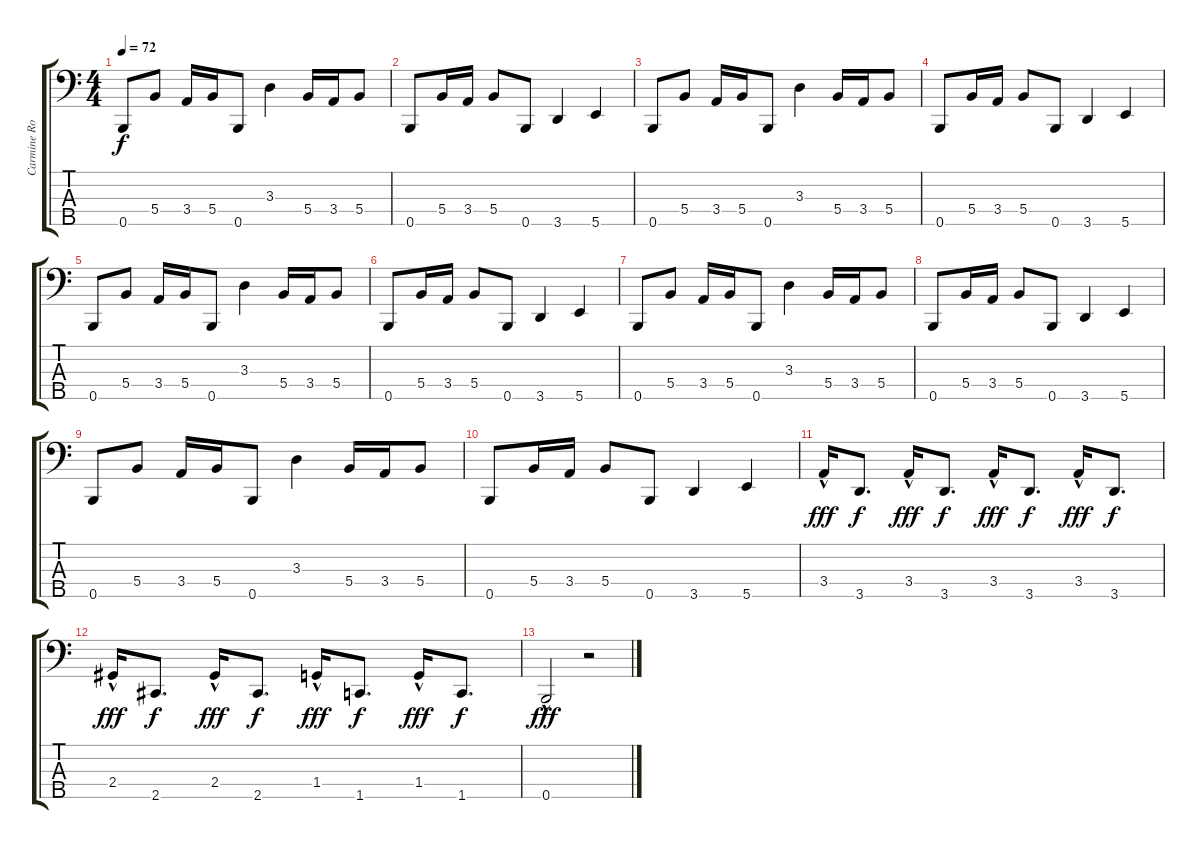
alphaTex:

\track ("Carmine Rojas" "Carmine Ro") {instrument electricbassfinger}
\staff {score tabs}
\tuning (G2 E2 B1 Gb1 B0) {hide}
\ts (4 4)
\tempo 72
\clef f4
\ks c
0.5.8{dy f} 5.4.8 3.4.16 5.4.16 0.5.8 3.3.4 5.4.16 3.4.16 5.4.8 |
0.5.8 5.4.16 3.4.16 5.4.8 0.5.8 3.5.4 5.5.4 |
0.5.8 5.4.8 3.4.16 5.4.16 0.5.8 3.3.4 5.4.16 3.4.16 5.4.8 |
0.5.8 5.4.16 3.4.16 5.4.8 0.5.8 3.5.4 5.5.4 |
0.5.8 5.4.8 3.4.16 5.4.16 0.5.8 3.3.4 5.4.16 3.4.16 5.4.8 |
0.5.8 5.4.16 3.4.16 5.4.8 0.5.8 3.5.4 5.5.4 |
0.5.8 5.4.8 3.4.16 5.4.16 0.5.8 3.3.4 5.4.16 3.4.16 5.4.8 |
0.5.8 5.4.16 3.4.16 5.4.8 0.5.8 3.5.4 5.5.4 |
0.5.8 5.4.8 3.4.16 5.4.16 0.5.8 3.3.4 5.4.16 3.4.16 5.4.8 |
0.5.8 5.4.16 3.4.16 5.4.8 0.5.8 3.5.4 5.5.4 |
3.4{hac}.16{dy fff} 3.5.8{d dy f} 3.4{hac}.16{dy fff} 3.5.8{d dy f} 3.4{hac}.16{dy fff} 3.5.8{d dy f} 3.4{hac}.16{dy fff} 3.5.8{d dy f} |
2.4{hac}.16{dy fff} 2.5.8{d dy f} 2.4{hac}.16{dy fff} 2.5.8{d dy f} 1.4{hac}.16{dy fff} 1.5.8{d dy f} 1.4{hac}.16{dy fff} 1.5.8{d dy f} |
0.5{hac}.2{dy fff} r.2
